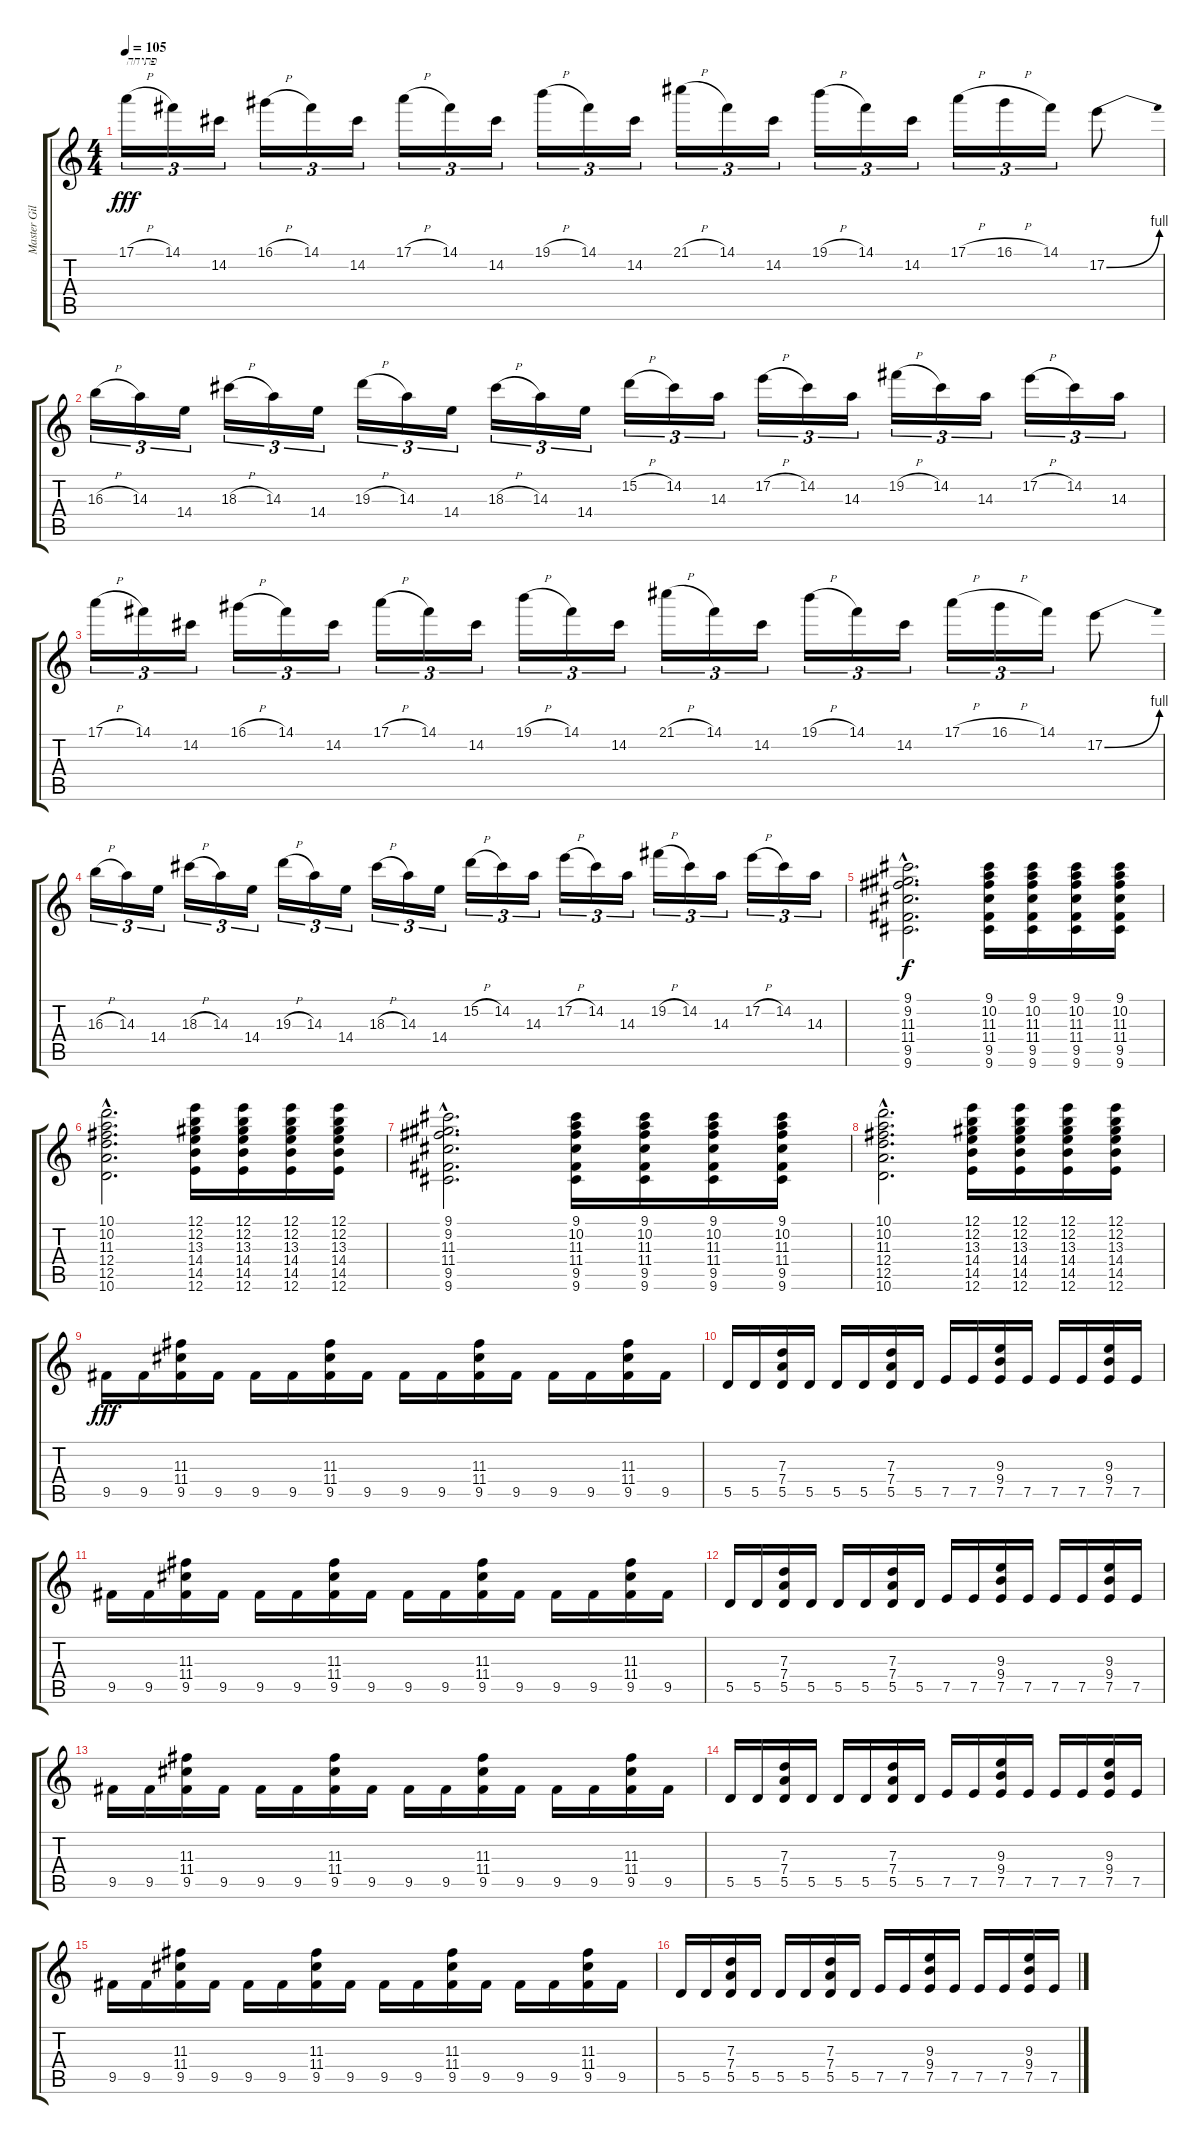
\track ("Master Gil Shapira" "Master Gil") {instrument distortionguitar}
\staff {score tabs}
\tuning (E4 B3 G3 D3 A2 E2) {hide}
\ts (4 4)
\tempo 105
\clef g2
\ks c
17.1{h}.16{tu (3 2) txt "פתיחה" dy fff instrument distortionguitar} 14.1.16{tu (3 2)} 14.2.16{tu (3 2)} 16.1{h}.16{tu (3 2)} 14.1.16{tu (3 2)} 14.2.16{tu (3 2)} 17.1{h}.16{tu (3 2)} 14.1.16{tu (3 2)} 14.2.16{tu (3 2)} 19.1{h}.16{tu (3 2)} 14.1.16{tu (3 2)} 14.2.16{tu (3 2)} 21.1{h}.16{tu (3 2)} 14.1.16{tu (3 2)} 14.2.16{tu (3 2)} 19.1{h}.16{tu (3 2)} 14.1.16{tu (3 2)} 14.2.16{tu (3 2)} 17.1{h}.16{tu (3 2)} 16.1{h}.16{tu (3 2)} 14.1.16{tu (3 2)} 17.2{be (bend 0 0 60 4)}.8 |
16.3{h}.16{tu (3 2)} 14.3.16{tu (3 2)} 14.4.16{tu (3 2)} 18.3{h}.16{tu (3 2)} 14.3.16{tu (3 2)} 14.4.16{tu (3 2)} 19.3{h}.16{tu (3 2)} 14.3.16{tu (3 2)} 14.4.16{tu (3 2)} 18.3{h}.16{tu (3 2)} 14.3.16{tu (3 2)} 14.4.16{tu (3 2)} 15.2{h}.16{tu (3 2)} 14.2.16{tu (3 2)} 14.3.16{tu (3 2)} 17.2{h}.16{tu (3 2)} 14.2.16{tu (3 2)} 14.3.16{tu (3 2)} 19.2{h}.16{tu (3 2)} 14.2.16{tu (3 2)} 14.3.16{tu (3 2)} 17.2{h}.16{tu (3 2)} 14.2.16{tu (3 2)} 14.3.16{tu (3 2)} |
17.1{h}.16{tu (3 2)} 14.1.16{tu (3 2)} 14.2.16{tu (3 2)} 16.1{h}.16{tu (3 2)} 14.1.16{tu (3 2)} 14.2.16{tu (3 2)} 17.1{h}.16{tu (3 2)} 14.1.16{tu (3 2)} 14.2.16{tu (3 2)} 19.1{h}.16{tu (3 2)} 14.1.16{tu (3 2)} 14.2.16{tu (3 2)} 21.1{h}.16{tu (3 2)} 14.1.16{tu (3 2)} 14.2.16{tu (3 2)} 19.1{h}.16{tu (3 2)} 14.1.16{tu (3 2)} 14.2.16{tu (3 2)} 17.1{h}.16{tu (3 2)} 16.1{h}.16{tu (3 2)} 14.1.16{tu (3 2)} 17.2{be (bend 0 0 60 4)}.8 |
16.3{h}.16{tu (3 2)} 14.3.16{tu (3 2)} 14.4.16{tu (3 2)} 18.3{h}.16{tu (3 2)} 14.3.16{tu (3 2)} 14.4.16{tu (3 2)} 19.3{h}.16{tu (3 2)} 14.3.16{tu (3 2)} 14.4.16{tu (3 2)} 18.3{h}.16{tu (3 2)} 14.3.16{tu (3 2)} 14.4.16{tu (3 2)} 15.2{h}.16{tu (3 2)} 14.2.16{tu (3 2)} 14.3.16{tu (3 2)} 17.2{h}.16{tu (3 2)} 14.2.16{tu (3 2)} 14.3.16{tu (3 2)} 19.2{h}.16{tu (3 2)} 14.2.16{tu (3 2)} 14.3.16{tu (3 2)} 17.2{h}.16{tu (3 2)} 14.2.16{tu (3 2)} 14.3.16{tu (3 2)} |
(9.1{hac} 9.2{hac} 11.3{hac} 11.4{hac} 9.5{hac} 9.6{hac}).2{d dy f} (9.1 10.2 11.3 11.4 9.5 9.6).16 (9.1 10.2 11.3 11.4 9.5 9.6).16 (9.1 10.2 11.3 11.4 9.5 9.6).16 (9.1 10.2 11.3 11.4 9.5 9.6).16 |
(10.1{hac} 10.2{hac} 11.3{hac} 12.4{hac} 12.5{hac} 10.6{hac}).2{d} (12.1 12.2 13.3 14.4 14.5 12.6).16 (12.1 12.2 13.3 14.4 14.5 12.6).16 (12.1 12.2 13.3 14.4 14.5 12.6).16 (12.1 12.2 13.3 14.4 14.5 12.6).16 |
(9.1{hac} 9.2{hac} 11.3{hac} 11.4{hac} 9.5{hac} 9.6{hac}).2{d} (9.1 10.2 11.3 11.4 9.5 9.6).16 (9.1 10.2 11.3 11.4 9.5 9.6).16 (9.1 10.2 11.3 11.4 9.5 9.6).16 (9.1 10.2 11.3 11.4 9.5 9.6).16 |
(10.1{hac} 10.2{hac} 11.3{hac} 12.4{hac} 12.5{hac} 10.6{hac}).2{d} (12.1 12.2 13.3 14.4 14.5 12.6).16 (12.1 12.2 13.3 14.4 14.5 12.6).16 (12.1 12.2 13.3 14.4 14.5 12.6).16 (12.1 12.2 13.3 14.4 14.5 12.6).16 |
9.5.16{dy fff} 9.5.16 (11.3 11.4 9.5).16 9.5.16 9.5.16 9.5.16 (11.3 11.4 9.5).16 9.5.16 9.5.16 9.5.16 (11.3 11.4 9.5).16 9.5.16 9.5.16 9.5.16 (11.3 11.4 9.5).16 9.5.16 |
5.5.16 5.5.16 (7.3 7.4 5.5).16 5.5.16 5.5.16 5.5.16 (7.3 7.4 5.5).16 5.5.16 7.5.16 7.5.16 (9.3 9.4 7.5).16 7.5.16 7.5.16 7.5.16 (9.3 9.4 7.5).16 7.5.16 |
9.5.16 9.5.16 (11.3 11.4 9.5).16 9.5.16 9.5.16 9.5.16 (11.3 11.4 9.5).16 9.5.16 9.5.16 9.5.16 (11.3 11.4 9.5).16 9.5.16 9.5.16 9.5.16 (11.3 11.4 9.5).16 9.5.16 |
5.5.16 5.5.16 (7.3 7.4 5.5).16 5.5.16 5.5.16 5.5.16 (7.3 7.4 5.5).16 5.5.16 7.5.16 7.5.16 (9.3 9.4 7.5).16 7.5.16 7.5.16 7.5.16 (9.3 9.4 7.5).16 7.5.16 |
9.5.16 9.5.16 (11.3 11.4 9.5).16 9.5.16 9.5.16 9.5.16 (11.3 11.4 9.5).16 9.5.16 9.5.16 9.5.16 (11.3 11.4 9.5).16 9.5.16 9.5.16 9.5.16 (11.3 11.4 9.5).16 9.5.16 |
5.5.16 5.5.16 (7.3 7.4 5.5).16 5.5.16 5.5.16 5.5.16 (7.3 7.4 5.5).16 5.5.16 7.5.16 7.5.16 (9.3 9.4 7.5).16 7.5.16 7.5.16 7.5.16 (9.3 9.4 7.5).16 7.5.16 |
9.5.16 9.5.16 (11.3 11.4 9.5).16 9.5.16 9.5.16 9.5.16 (11.3 11.4 9.5).16 9.5.16 9.5.16 9.5.16 (11.3 11.4 9.5).16 9.5.16 9.5.16 9.5.16 (11.3 11.4 9.5).16 9.5.16 |
5.5.16 5.5.16 (7.3 7.4 5.5).16 5.5.16 5.5.16 5.5.16 (7.3 7.4 5.5).16 5.5.16 7.5.16 7.5.16 (9.3 9.4 7.5).16 7.5.16 7.5.16 7.5.16 (9.3 9.4 7.5).16 7.5.16
